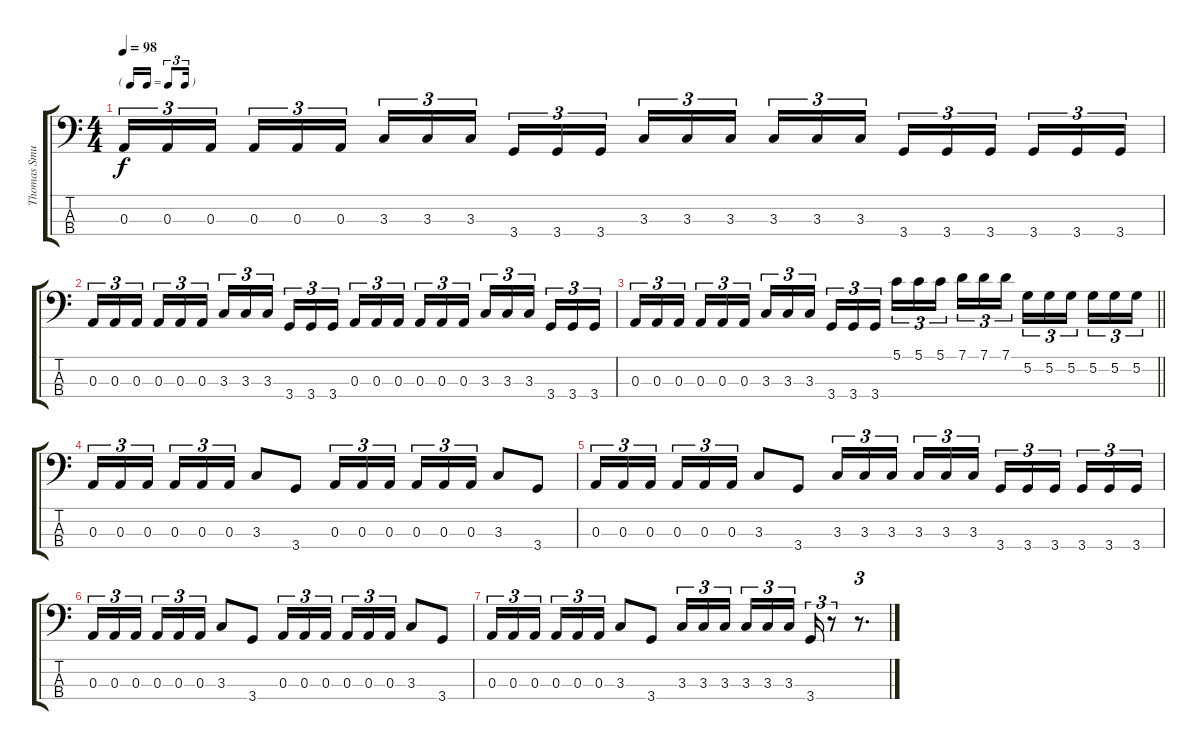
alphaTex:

\track ("Thomas Smuszynski" "Thomas Smu") {instrument electricbasspick}
\staff {score tabs}
\tuning (G2 D2 A1 E1) {hide}
\ts (4 4)
\tf triplet16th
\tempo 98
\clef f4
\ks c
0.3.16{tu (3 2) dy f} 0.3.16{tu (3 2)} 0.3.16{tu (3 2) beam splitsecondary} 0.3.16{tu (3 2)} 0.3.16{tu (3 2)} 0.3.16{tu (3 2)} 3.3.16{tu (3 2)} 3.3.16{tu (3 2)} 3.3.16{tu (3 2) beam splitsecondary} 3.4.16{tu (3 2)} 3.4.16{tu (3 2)} 3.4.16{tu (3 2)} 3.3.16{tu (3 2)} 3.3.16{tu (3 2)} 3.3.16{tu (3 2) beam splitsecondary} 3.3.16{tu (3 2)} 3.3.16{tu (3 2)} 3.3.16{tu (3 2)} 3.4.16{tu (3 2)} 3.4.16{tu (3 2)} 3.4.16{tu (3 2) beam splitsecondary} 3.4.16{tu (3 2)} 3.4.16{tu (3 2)} 3.4.16{tu (3 2)} |
0.3.16{tu (3 2)} 0.3.16{tu (3 2)} 0.3.16{tu (3 2) beam splitsecondary} 0.3.16{tu (3 2)} 0.3.16{tu (3 2)} 0.3.16{tu (3 2)} 3.3.16{tu (3 2)} 3.3.16{tu (3 2)} 3.3.16{tu (3 2) beam splitsecondary} 3.4.16{tu (3 2)} 3.4.16{tu (3 2)} 3.4.16{tu (3 2)} 0.3.16{tu (3 2)} 0.3.16{tu (3 2)} 0.3.16{tu (3 2) beam splitsecondary} 0.3.16{tu (3 2)} 0.3.16{tu (3 2)} 0.3.16{tu (3 2)} 3.3.16{tu (3 2)} 3.3.16{tu (3 2)} 3.3.16{tu (3 2) beam splitsecondary} 3.4.16{tu (3 2)} 3.4.16{tu (3 2)} 3.4.16{tu (3 2)} |
\barLineRight lightlight
0.3.16{tu (3 2)} 0.3.16{tu (3 2)} 0.3.16{tu (3 2) beam splitsecondary} 0.3.16{tu (3 2)} 0.3.16{tu (3 2)} 0.3.16{tu (3 2)} 3.3.16{tu (3 2)} 3.3.16{tu (3 2)} 3.3.16{tu (3 2) beam splitsecondary} 3.4.16{tu (3 2)} 3.4.16{tu (3 2)} 3.4.16{tu (3 2)} 5.1.16{tu (3 2)} 5.1.16{tu (3 2)} 5.1.16{tu (3 2) beam splitsecondary} 7.1.16{tu (3 2)} 7.1.16{tu (3 2)} 7.1.16{tu (3 2)} 5.2.16{tu (3 2)} 5.2.16{tu (3 2)} 5.2.16{tu (3 2) beam splitsecondary} 5.2.16{tu (3 2)} 5.2.16{tu (3 2)} 5.2.16{tu (3 2)} |
0.3.16{tu (3 2)} 0.3.16{tu (3 2)} 0.3.16{tu (3 2) beam splitsecondary} 0.3.16{tu (3 2)} 0.3.16{tu (3 2)} 0.3.16{tu (3 2)} 3.3.8 3.4.8 0.3.16{tu (3 2)} 0.3.16{tu (3 2)} 0.3.16{tu (3 2) beam splitsecondary} 0.3.16{tu (3 2)} 0.3.16{tu (3 2)} 0.3.16{tu (3 2)} 3.3.8 3.4.8 |
0.3.16{tu (3 2)} 0.3.16{tu (3 2)} 0.3.16{tu (3 2) beam splitsecondary} 0.3.16{tu (3 2)} 0.3.16{tu (3 2)} 0.3.16{tu (3 2)} 3.3.8 3.4.8 3.3.16{tu (3 2)} 3.3.16{tu (3 2)} 3.3.16{tu (3 2) beam splitsecondary} 3.3.16{tu (3 2)} 3.3.16{tu (3 2)} 3.3.16{tu (3 2)} 3.4.16{tu (3 2)} 3.4.16{tu (3 2)} 3.4.16{tu (3 2) beam splitsecondary} 3.4.16{tu (3 2)} 3.4.16{tu (3 2)} 3.4.16{tu (3 2)} |
0.3.16{tu (3 2)} 0.3.16{tu (3 2)} 0.3.16{tu (3 2) beam splitsecondary} 0.3.16{tu (3 2)} 0.3.16{tu (3 2)} 0.3.16{tu (3 2)} 3.3.8 3.4.8 0.3.16{tu (3 2)} 0.3.16{tu (3 2)} 0.3.16{tu (3 2) beam splitsecondary} 0.3.16{tu (3 2)} 0.3.16{tu (3 2)} 0.3.16{tu (3 2)} 3.3.8 3.4.8 |
0.3.16{tu (3 2)} 0.3.16{tu (3 2)} 0.3.16{tu (3 2) beam splitsecondary} 0.3.16{tu (3 2)} 0.3.16{tu (3 2)} 0.3.16{tu (3 2)} 3.3.8 3.4.8 3.3.16{tu (3 2)} 3.3.16{tu (3 2)} 3.3.16{tu (3 2) beam splitsecondary} 3.3.16{tu (3 2)} 3.3.16{tu (3 2)} 3.3.16{tu (3 2)} 3.4.16{tu (3 2)} r.8{tu (3 2)} r.8{d tu (3 2)}
